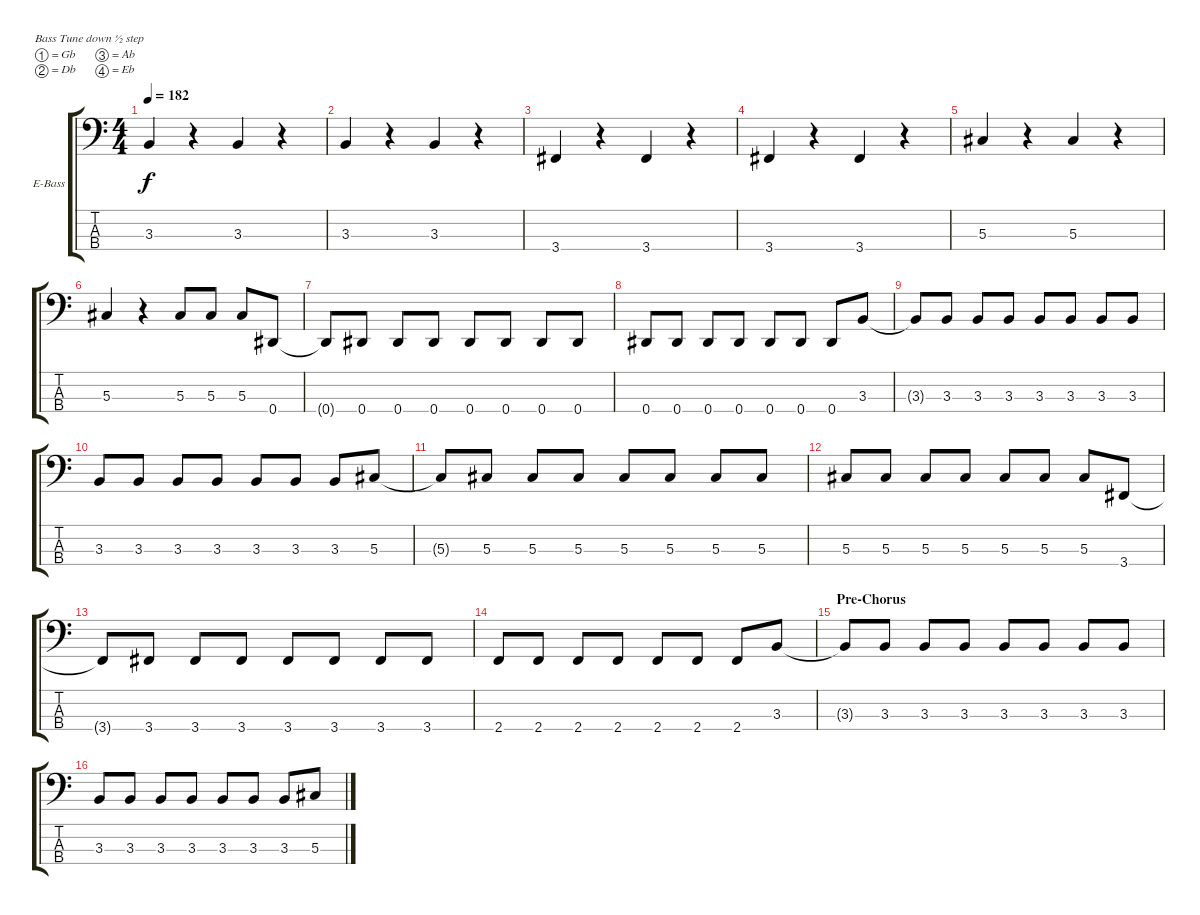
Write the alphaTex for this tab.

\defaultSystemsLayout 4
\bracketExtendMode groupsimilarinstruments
\firstSystemTrackNameOrientation horizontal
\otherSystemsTrackNameOrientation horizontal
\track ("Electric Bass" "E-Bass") {instrument electricbassfinger}
\staff {score tabs}
\tuning (Gb2 Db2 Ab1 Eb1)
\ts (4 4)
\tempo 182
\clef f4
\ks c
3.3.4{dy f} r.4 3.3.4 r.4 |
3.3.4 r.4 3.3.4 r.4 |
3.4.4 r.4 3.4.4 r.4 |
3.4.4 r.4 3.4.4 r.4 |
5.3.4 r.4 5.3.4 r.4 |
5.3.4 r.4 5.3.8 5.3.8 5.3.8 0.4.8 |
0.4{t}.8 0.4.8 0.4.8 0.4.8 0.4.8 0.4.8 0.4.8 0.4.8 |
0.4.8 0.4.8 0.4.8 0.4.8 0.4.8 0.4.8 0.4.8 3.3.8 |
3.3{t}.8 3.3.8 3.3.8 3.3.8 3.3.8 3.3.8 3.3.8 3.3.8 |
3.3.8 3.3.8 3.3.8 3.3.8 3.3.8 3.3.8 3.3.8 5.3.8 |
5.3{t}.8 5.3.8 5.3.8 5.3.8 5.3.8 5.3.8 5.3.8 5.3.8 |
5.3.8 5.3.8 5.3.8 5.3.8 5.3.8 5.3.8 5.3.8 3.4.8 |
3.4{t}.8 3.4.8 3.4.8 3.4.8 3.4.8 3.4.8 3.4.8 3.4.8 |
2.4.8 2.4.8 2.4.8 2.4.8 2.4.8 2.4.8 2.4.8 3.3.8 |
\section ("" "Pre-Chorus")
3.3{t}.8 3.3.8 3.3.8 3.3.8 3.3.8 3.3.8 3.3.8 3.3.8 |
3.3.8 3.3.8 3.3.8 3.3.8 3.3.8 3.3.8 3.3.8 5.3.8
